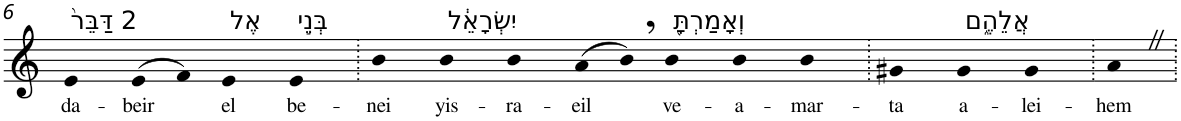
**kern	**text
*part1	*part1
*staff1	*staff1
*I"Piano	*
*I'Pno	*
!!LO:PB:g=z
*clefG2	*
*k[]	*
=6	=6
!LO:TX:a:t=2 דַּבֵּר֙	!
!	!LO:LY:b
4e	da-
!	!LO:LY:b
(>8e	-beir
8f)	.
!LO:TX:a:t=אֶל	!
!	!LO:LY:b
4e	el
!LO:TX:a:t=בְּנֵ֣י	!
!	!LO:LY:b
4e	be-
=7.	=7.
!	!LO:LY:b
4b	-nei
!LO:TX:a:t=יִשְׂרָאֵ֔ל	!
!	!LO:LY:b
4b	yis-
!	!LO:LY:b
4b	-ra-
!	!LO:LY:b
(>8a	-eil
8b,)	.
!LO:TX:a:t=וְאָמַרְתָּ֖	!
!	!LO:LY:b
4b	ve-
!	!LO:LY:b
4b	-a-
!	!LO:LY:b
4b	-mar-
=8.	=8.
!	!LO:LY:b
4g#X	-ta
!LO:TX:a:t=אֲלֵהֶ֑ם	!
!	!LO:LY:b
4g#	a-
!	!LO:LY:b
4g#	-lei-
=9.	=9.
!	!LO:LY:b
4aZ	-hem
=.	=.
*-	*-
